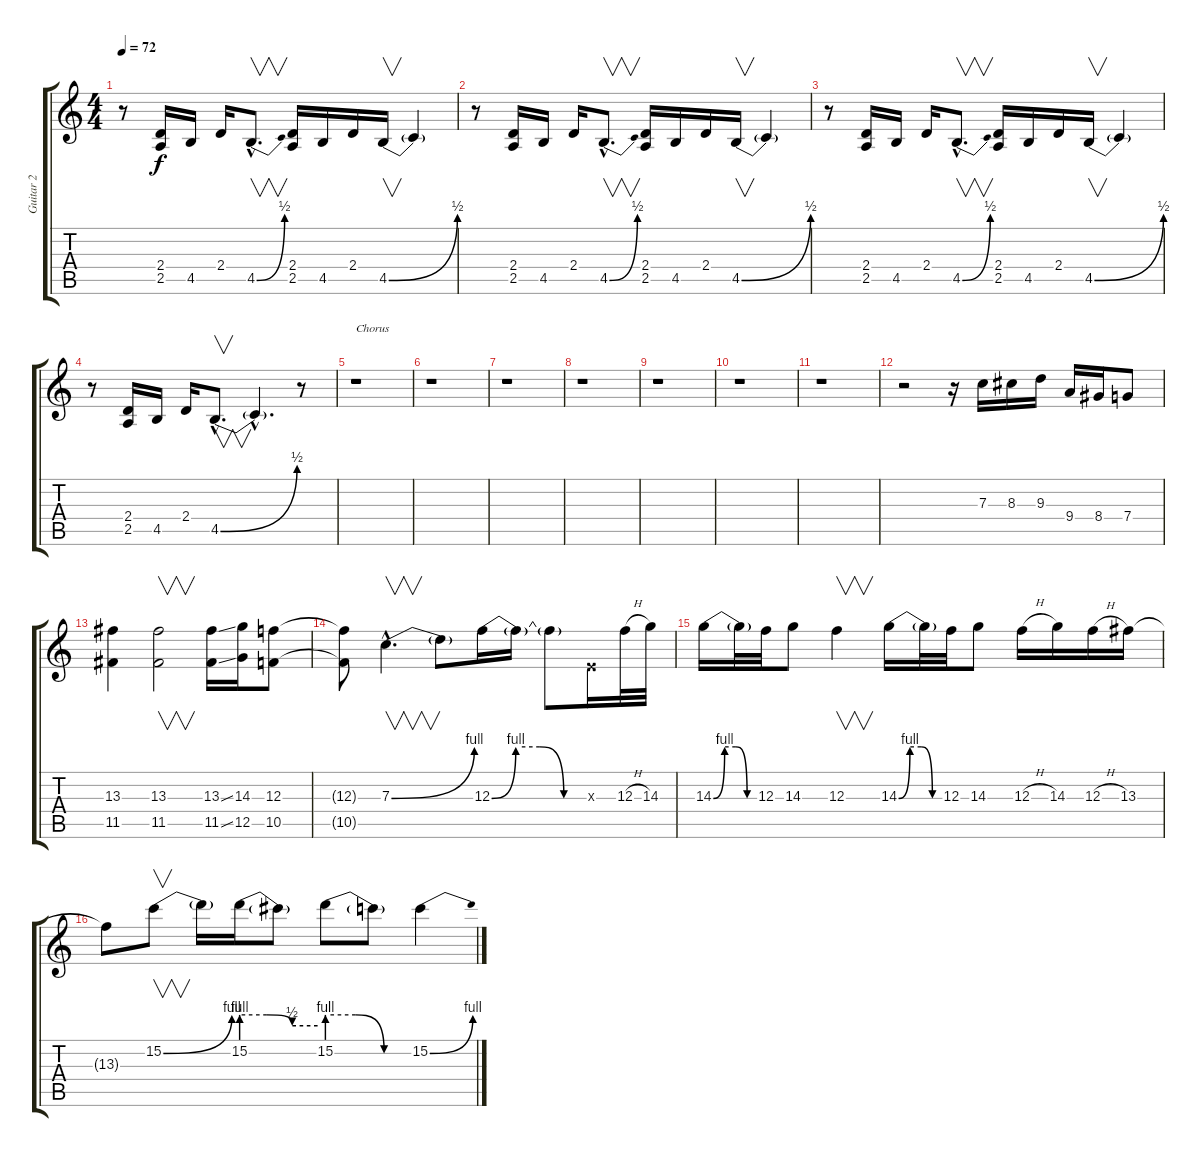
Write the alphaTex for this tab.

\track ("Guitar 2" "Guitar 2") {instrument overdrivenguitar}
\staff {score tabs}
\tuning (D4 A3 F3 C3 G2 D2) {hide}
\ts (4 4)
\tempo 72
\clef g2
\ks c
r.8{dy f} (2.4 2.5).16 4.5.16 2.4.16 4.5{be (bend 0 0 60 2) hac}.8{v d} (2.4 2.5).16 4.5.16 2.4.16 4.5{be (bend 0 0 60 2)}.16{v} 4.5{t}.4 |
r.8 (2.4 2.5).16 4.5.16 2.4.16 4.5{be (bend 0 0 60 2) hac}.8{v d} (2.4 2.5).16 4.5.16 2.4.16 4.5{be (bend 0 0 60 2)}.16{v} 4.5{t}.4 |
r.8 (2.4 2.5).16 4.5.16 2.4.16 4.5{be (bend 0 0 60 2) hac}.8{v d} (2.4 2.5).16 4.5.16 2.4.16 4.5{be (bend 0 0 60 2)}.16{v} 4.5{t}.4 |
r.8 (2.4 2.5).16 4.5.16 2.4.16 4.5{be (bend 0 0 60 2) hac}.8{v d} 4.5{hac t}.4{d} r.8 |
r.1{txt "Chorus"} |
r.1 |
r.1 |
r.1 |
r.1 |
r.1 |
r.1 |
r.2 r.16 7.3.16 8.3.16 9.3.16 9.4.16 8.4.16 7.4.8 |
(13.3 11.5).4 (13.3 11.5).2{v} (13.3{ss} 11.5{ss}).16 (14.3 12.5).16 (12.3 10.5).8 |
(12.3{t} 10.5{t}).8 7.3{be (bend 0 0 60 4) hac}.4{v d} 7.3{t}.8 12.3{be (custom 0 0 15 4 30 4 45 0 60 0)}.16 12.3{t}.16 12.3{t}.8 -1.3{x}.16 12.3{h}.32 14.3.32 |
14.3{be (custom 0 0 15 4 30 4 45 0 60 0)}.16 14.3{t}.32 12.3.32 14.3.8 12.3.4{v} 14.3{be (custom 0 0 15 4 30 4 45 0 60 0)}.16 14.3{t}.32 12.3.32 14.3.8 12.3{h}.16 14.3.16 12.3{h}.16 13.3.16 |
13.3{t}.8 15.2{be (bend 0 0 60 4)}.8{v} 15.2{t}.16 15.2{be (custom 0 4 20 4 40 2 60 2)}.16 15.2{t}.8 15.2{be (custom 0 4 20 4 40 0 60 0)}.8 15.2{t}.8 15.2{be (bend 0 0 60 4)}.4
